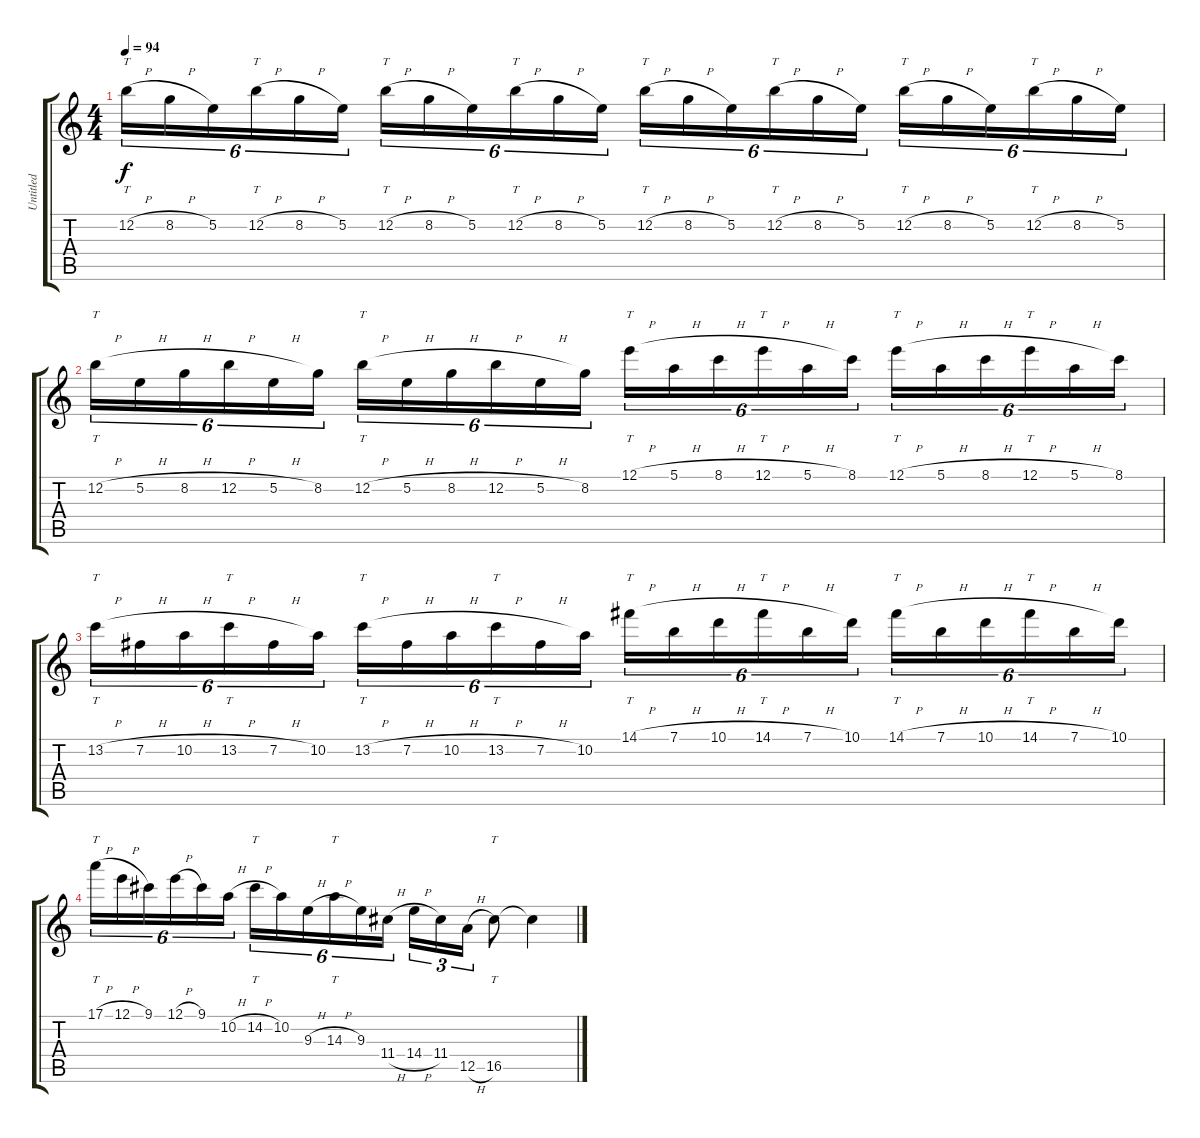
\track ("Untitled" "Untitled") {instrument acousticguitarnylon}
\staff {score tabs}
\tuning (E4 B3 G3 D3 A2 E2) {hide}
\ts (4 4)
\tempo 94
\clef g2
\ks c
12.2{h}.16{tt tu (6 4) dy f} 8.2{h}.16{tu (6 4)} 5.2.16{tu (6 4)} 12.2{h}.16{tt tu (6 4)} 8.2{h}.16{tu (6 4)} 5.2.16{tu (6 4)} 12.2{h}.16{tt tu (6 4)} 8.2{h}.16{tu (6 4)} 5.2.16{tu (6 4)} 12.2{h}.16{tt tu (6 4)} 8.2{h}.16{tu (6 4)} 5.2.16{tu (6 4)} 12.2{h}.16{tt tu (6 4)} 8.2{h}.16{tu (6 4)} 5.2.16{tu (6 4)} 12.2{h}.16{tt tu (6 4)} 8.2{h}.16{tu (6 4)} 5.2.16{tu (6 4)} 12.2{h}.16{tt tu (6 4)} 8.2{h}.16{tu (6 4)} 5.2.16{tu (6 4)} 12.2{h}.16{tt tu (6 4)} 8.2{h}.16{tu (6 4)} 5.2.16{tu (6 4)} |
12.2{h}.16{tt tu (6 4)} 5.2{h}.16{tu (6 4)} 8.2{h}.16{tu (6 4)} 12.2{h}.16{tu (6 4)} 5.2{h}.16{tu (6 4)} 8.2.16{tu (6 4)} 12.2{h}.16{tt tu (6 4)} 5.2{h}.16{tu (6 4)} 8.2{h}.16{tu (6 4)} 12.2{h}.16{tu (6 4)} 5.2{h}.16{tu (6 4)} 8.2.16{tu (6 4)} 12.1{h}.16{tt tu (6 4)} 5.1{h}.16{tu (6 4)} 8.1{h}.16{tu (6 4)} 12.1{h}.16{tt tu (6 4)} 5.1{h}.16{tu (6 4)} 8.1.16{tu (6 4)} 12.1{h}.16{tt tu (6 4)} 5.1{h}.16{tu (6 4)} 8.1{h}.16{tu (6 4)} 12.1{h}.16{tt tu (6 4)} 5.1{h}.16{tu (6 4)} 8.1.16{tu (6 4)} |
13.2{h}.16{tt tu (6 4)} 7.2{h}.16{tu (6 4)} 10.2{h}.16{tu (6 4)} 13.2{h}.16{tt tu (6 4)} 7.2{h}.16{tu (6 4)} 10.2.16{tu (6 4)} 13.2{h}.16{tt tu (6 4)} 7.2{h}.16{tu (6 4)} 10.2{h}.16{tu (6 4)} 13.2{h}.16{tt tu (6 4)} 7.2{h}.16{tu (6 4)} 10.2.16{tu (6 4)} 14.1{h}.16{tt tu (6 4)} 7.1{h}.16{tu (6 4)} 10.1{h}.16{tu (6 4)} 14.1{h}.16{tt tu (6 4)} 7.1{h}.16{tu (6 4)} 10.1.16{tu (6 4)} 14.1{h}.16{tt tu (6 4)} 7.1{h}.16{tu (6 4)} 10.1{h}.16{tu (6 4)} 14.1{h}.16{tt tu (6 4)} 7.1{h}.16{tu (6 4)} 10.1.16{tu (6 4)} |
17.1{h}.16{tt tu (6 4)} 12.1{h}.16{tu (6 4)} 9.1.16{tu (6 4)} 12.1{h}.16{tu (6 4)} 9.1.16{tu (6 4)} 10.2{h}.16{tu (6 4)} 14.2{h}.16{tt tu (6 4)} 10.2.16{tu (6 4)} 9.3{h}.16{tu (6 4)} 14.3{h}.16{tt tu (6 4)} 9.3.16{tu (6 4)} 11.4{h}.16{tu (6 4)} 14.4{h}.16{tu (3 2)} 11.4.16{tu (3 2)} 12.5{h}.16{tu (3 2)} 16.5.8{tt} 16.5{t}.4
